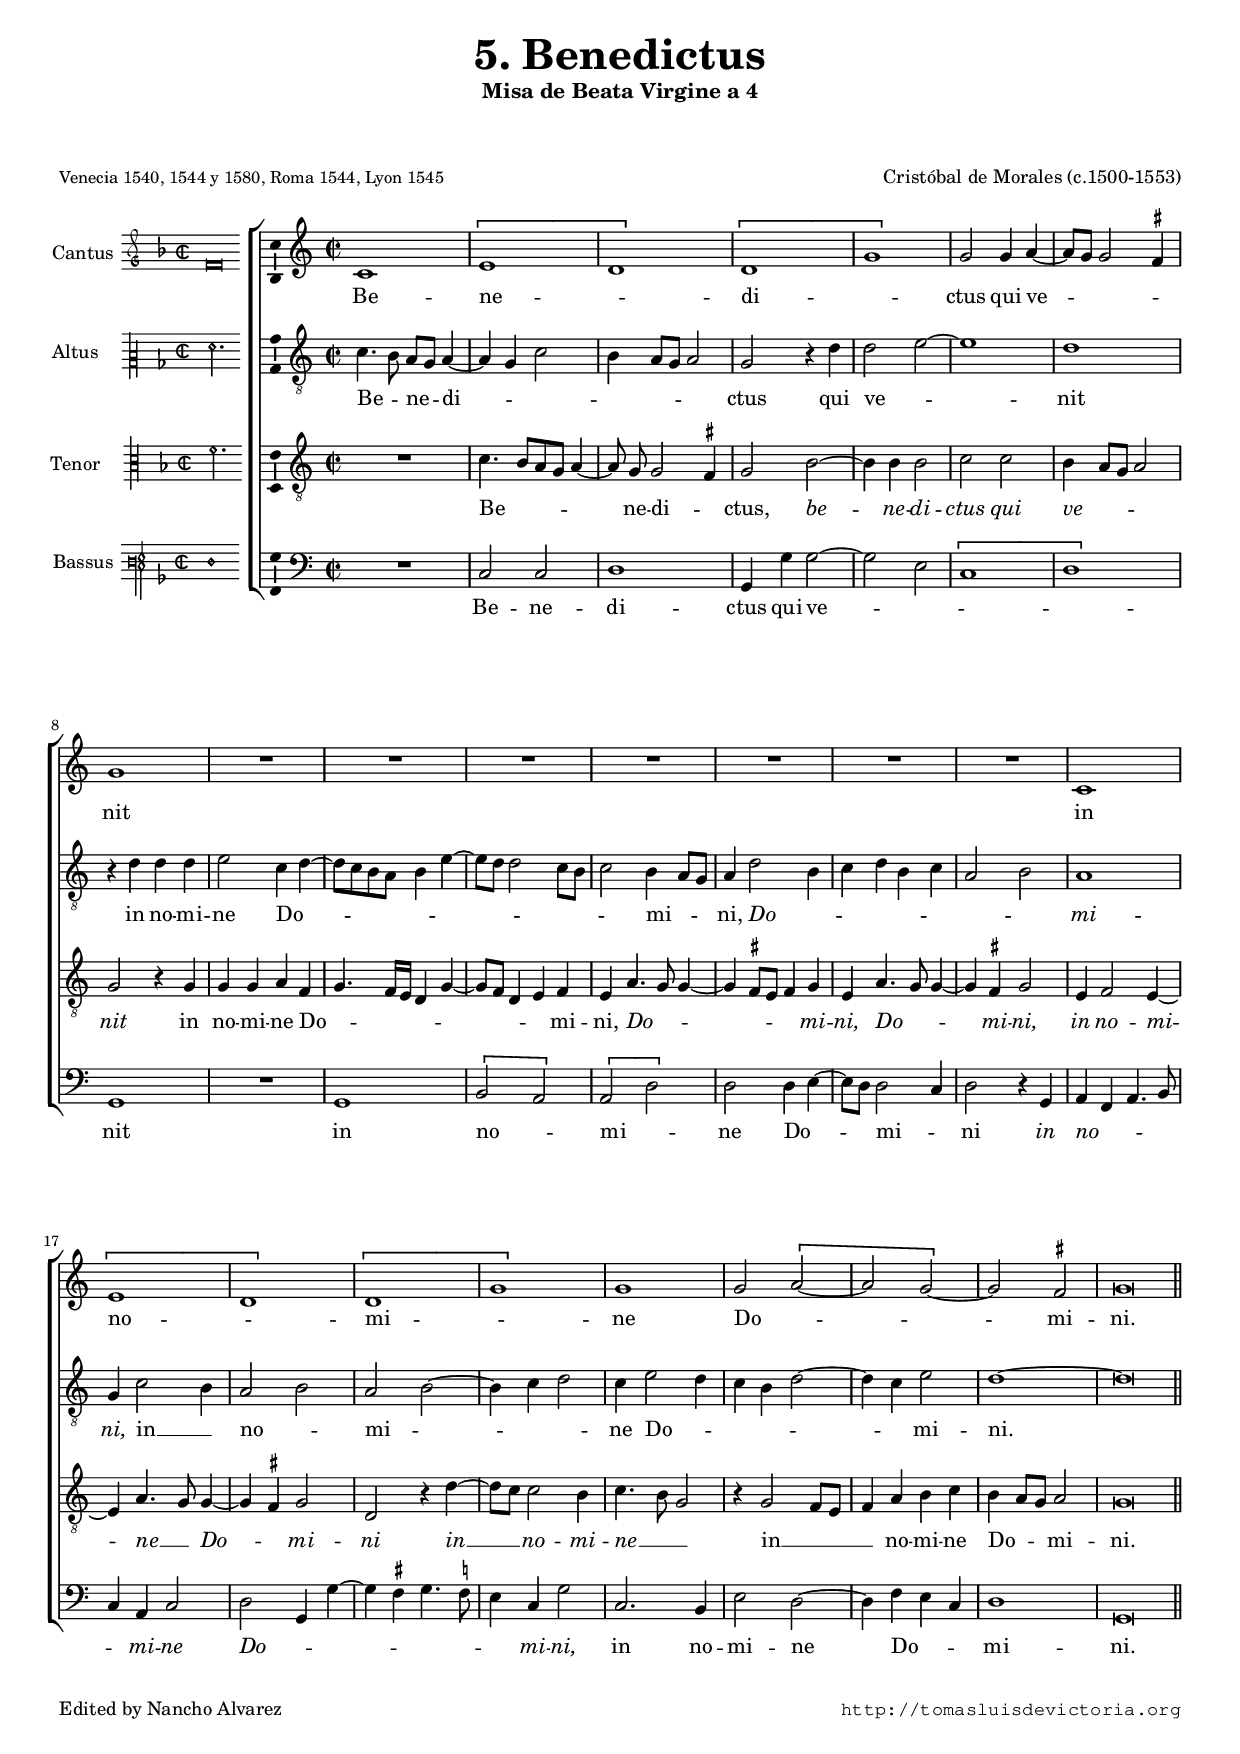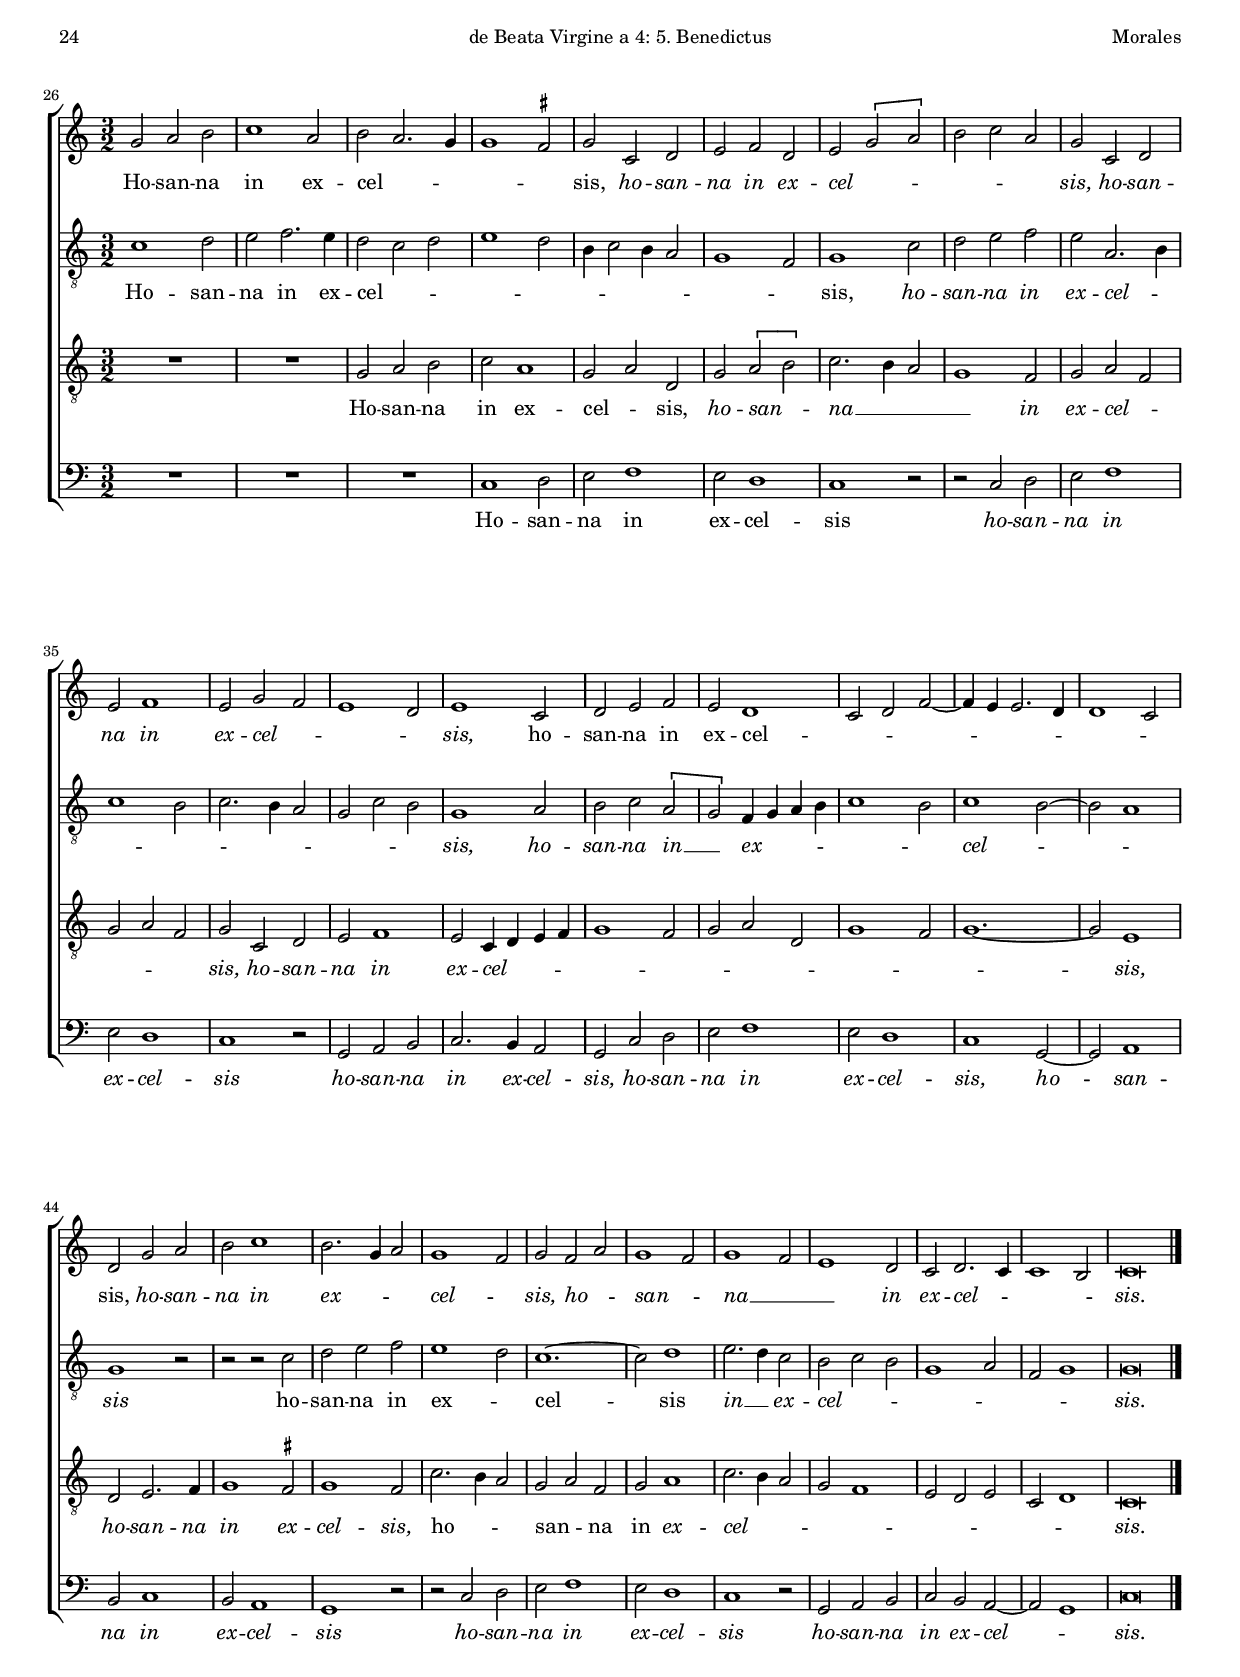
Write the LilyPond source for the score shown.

\version "2.18.0"

#(set-default-paper-size "a4")
#(set-global-staff-size 16.3)
#(ly:set-option 'point-and-click #f)
%mobile -s15.3 -i3.2

italicas=\override LyricText.font-shape = #'italic
rectas=\override LyricText.font-shape = #'upright
ss=\once \set suggestAccidentals = ##t
incipitwidth = 20
mtempo={\tempo 4 = 100}
mtempob={\tempo 4 = 50}

htitle="de Beata Virgine a 4: 5. Benedictus"
hcomposer="Morales"

\header {
	title=\markup{\fontsize #3 "5. Benedictus"}
	subtitle="Misa de Beata Virgine a 4"
	subsubtitle=\markup{\null \vspace #2 }
	composer="Cristóbal de Morales (c.1500-1553)"
        pdfauthor=\composer
	%opus="(-)"
	poet=\markup{\smaller "Venecia 1540, 1544 y 1580, Roma 1544, Lyon 1545" }
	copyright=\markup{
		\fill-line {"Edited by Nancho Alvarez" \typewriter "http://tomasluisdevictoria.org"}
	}
%	tagline=""
}


global={
  \override Score.TimeSignature.break-visibility=#end-of-line-invisible
  \key f \major \time 2/2  \skip 1*25 \bar "||" \time 3/2 \break
		\skip 1*3/2*29 \bar "|."
}

cantus={
	f'1 |
	\[a' |
	g'\] |
	\[g' |
%5
	c''\] |
	c''2 c''4 d'' ~ |
	d''8 c'' c''2 \ss b'4 |
	c''1 |
	R1*4/4 |
%10
	R1*4/4 |
	R1*4/4 |
	R1*4/4 |
	R1*4/4 |
	R1*4/4 |
%15
	R1*4/4 |
	f'1 |
	\[a' |
	g'\] |
	\[g' |
%20
	c''\] |
	c'' |
	c''2 \[d'' ~ |
	d'' c'' ~ \]
	c'' \ss b' |
%25
	c''\breve*1/2
	c''2 d'' e'' |
	f''1 d''2 |
	e'' d''2. c''4 |
	c''1 \ss b'2 |
%30
	c'' f' g' |
	a' bes' g' |
	a' \[c'' d''\] |
	e'' f'' d'' |
	c'' f' g' |
%35
	a' bes'1 |
	a'2 c'' bes' |
	a'1 g'2 |
	a'1 f'2 |
	g' a' bes' |
%40
	a' g'1 |
	f'2 g' bes' ~ |
	bes'4 a' a'2. g'4 |
	g'1 f'2 |
	g' c'' d'' |
%45
	e'' f''1 |
	e''2. c''4 d''2 |
	c''1 bes'2 |
	c'' bes' d'' |
	c''1 bes'2 |
%50
	c''1 bes'2 |
	a'1 g'2 |
	f' g'2. f'4 |
	f'1 e'2 |
	f'\breve*3/4
}

altus={
	f'4. e'8 d' c' d'4 ~ |
	d' c' f'2 |
	e'4 d'8 c' d'2 |
	c' r4 g' |
%5
	g'2 a' ~ |
	a'1 |
	g' |
	r4 g' g' g' |
	a'2 f'4 g' ~ |
%10
	g'8 f' e' d' e'4 a' ~ |
	a'8 g' g'2 f'8 e' |
	f'2 e'4 d'8 c' |
	d'4 g'2 e'4 |
	f' g' e' f' |
%15
	d'2 e' |
	d'1 |
	c'4 f'2 e'4 |
	d'2 e' |
	d' e' ~ |
%20
	e'4 f' g'2 |
	f'4 a'2 g'4 |
	f' e' g'2 ~ |
	g'4 f' a'2 |
	g'1 ~ |
%25
	g'\breve*1/2
	f'1 g'2 |
	a' bes'2. a'4 |
	g'2 f' g' |
	a'1 g'2 |
%30
	e'4 f'2 e'4 d'2 |
	c'1 bes2 |
	c'1 f'2 |
	g' a' bes' |
	a' d'2. e'4 |
%35
	f'1 e'2 |
	f'2. e'4 d'2 |
	c' f' e' |
	c'1 d'2 |
	e' f' \[d' |
%40
	c'\] bes4 c' d' e' |
	f'1 e'2 |
	f'1 e'2 ~ |
	e' d'1 |
	c' r2 |
%45
	r r f' |
	g' a' bes' |
	a'1 g'2 |
	f'1. ~ |
	f'2 g'1 |
%50
	a'2. g'4 f'2 |
	e' f' e' |
	c'1 d'2 |
	bes c'1 |
	c'\breve*3/4
}

tenor={
	R1*4/4 |
	f'4.  e'8[ d' c'] d'4 ~ |
	\set Staff.autoBeaming = ##f
	d'8 c' c'2 \ss b4 |
	\set Staff.autoBeaming = ##t
	c'2 e' ~ |
%5
	e'4 e' e'2 |
	f' f' |
	e'4 d'8 c' d'2 |
	c' r4 c' |
	c' c' d' bes |
%10
	c'4. bes16 a g4 c' ~ |
	c'8 bes g4 a bes |
	a d'4. c'8 c'4 ~ |
	c' \ss b8 a b4 c' |
	a d'4. c'8 c'4 ~ |
%15
	c' \ss b c'2 |
	a4 bes2 a4 ~ |
	a d'4. c'8 c'4 ~ |
	c' \ss b c'2 |
	g r4 g' ~ |
%20
	g'8 f' f'2 e'4 |
	f'4. e'8 c'2 |
	r4 c'2 bes8 a |
	bes4 d' e' f' |
	e' d'8 c' d'2 |
%25
	c'\breve*1/2
	R1*3/2 |
	R1*3/2 |
	c'2 d' e' |
	f' d'1 |
%30
	c'2 d' g |
	c' \[d' e'\] |
	f'2. e'4 d'2 |
	c'1 bes2 |
	c' d' bes |
%35
	c' d' bes |
	c' f g |
	a bes1 |
	a2 f4 g a bes |
	c'1 bes2 |
%40
	c' d' g |
	c'1 bes2 |
	c'1. ~ |
	c'2 a1 |
	g2 a2. bes4 |
%45
	c'1 \ss b2 |
	c'1 bes2 |
	f'2. e'4 d'2 |
	c' d' bes |
	c' d'1 |
%50
	f'2. e'4 d'2 |
	c' bes1 |
	a2 g a |
	f g1 |
	f\breve*3/4
}

bassus={
	R1*4/4 |
	f2 f |
	g1 |
	c4 c' c'2 ~ |
%5
	c' a |
	\[f1 |
	g\] |
	c |
	R1*4/4 |
%10
	c1 |
	\[e2 d\] |
	\[d g\]
	g g4 a ~ |
	a8 g g2 f4 |
%15
	g2 r4 c |
	d bes, d4. e8 |
	f4 d f2 |
	g c4 c' ~ |
	c' \ss b c'4. \ss bes8 |
%20
	a4 f c'2 |
	f2. e4 |
	a2 g ~ |
	g4 bes a f |
	g1 |
%25
	c\breve*1/2
	R1*3/2 |
	R1*3/2 |
	R1*3/2 |
	f1 g2 |
%30
	a bes1 |
	a2 g1 |
	f r2 |
	r f g |
	a bes1 |
%35
	a2 g1 |
	f r2 |
	c d e |
	f2. e4 d2 |
	c f g |
%40
	a bes1 |
	a2 g1 |
	f c2 ~ |
	c d1 |
	e2 f1 |
%45
	e2 d1 |
	c r2 |
	r f g |
	a bes1 |
	a2 g1 |
%50
	f r2 |
	c d e |
	f e d ~ |
	d c1 |
	f\breve*3/4
}

textocantus=\lyricmode{
Be -- ne -- _ di -- _ ctus
qui ve -- _ _ _ _ nit
in no -- _ mi -- _ ne Do -- _ _ _ _ mi -- ni.
Ho -- san -- na in ex -- cel -- _ _ _ _ sis,
\italicas
ho -- san -- na in ex -- cel -- _ _ _ _ _ sis,
ho -- san -- na in ex -- cel -- _ _ _ sis,
\rectas
ho -- san -- na in ex -- cel -- _ _ _ _ _ _ _ _ _ sis,
\italicas
ho -- san -- na in ex -- _ _ cel -- _ sis,
ho -- _ san -- _ na __ _ _ in ex -- cel -- _ _ _ sis.
}

textoaltus=\lyricmode{
Be -- _ ne -- _ di -- _ _ _ _ _ _ _ ctus
qui ve -- _ _ nit
in no -- mi -- ne Do -- _ _ _ _ _ _ _ _ _ _ _ _ _ mi -- _ _ ni,
\italicas
Do -- _ _ _ _ _ _ _ mi -- ni,
\rectas
in __ _ no -- _ mi -- _ _ _ _ ne Do -- _ _ _ _ _ _ mi -- ni. _
Ho -- san -- na in ex -- cel -- _ _ _ _ _ _ _ _ _ _ sis,
\italicas
ho -- san -- na in ex -- cel -- _ _ _ _ _ _ _ _ _ sis,
ho -- san -- na in __ _ ex -- _ _ _ _ _ cel -- _ _ _ sis
\rectas
ho -- san -- na in ex -- _ cel -- _ sis
\italicas
in __ _ ex -- cel -- _ _ _ _ _ _ sis.
}

textotenor=\lyricmode{
Be -- _ _ _ _ _ ne -- di -- _ ctus,
\italicas
be -- _ ne -- di -- ctus qui ve -- _ _ _ nit
\rectas
in no -- mi -- ne Do -- _ _ _ _ _ _ _ _ _ mi -- ni,
\italicas
Do -- _ _ _ _ _ _ mi -- ni,
Do -- _ _ _ mi -- ni,
in no -- mi -- _ ne __ _ Do -- _ _ mi -- ni
in __ _ _ no -- mi -- ne __ _ _ 
\rectas
in __ _ _ _ no -- mi -- ne Do -- _ _ mi -- ni.
Ho -- san -- na in ex -- cel -- _ sis,
\italicas
ho -- san -- _ na __ _ _ _ in ex -- cel -- _ _ _ _ sis,
ho -- san -- na in ex -- cel -- _ _ _ _ _ _ _ _ _ _ _ _ sis,
ho -- san -- na in ex -- cel -- sis,
\rectas
ho -- _ _ san -- _ na in 
\italicas
ex -- cel -- _ _ _ _ _ _ _ _ _ sis.
}

textobassus=\lyricmode{
Be -- ne -- di -- ctus qui ve -- _ _ _ _ nit
in no -- _ mi -- _ ne Do -- _ _ _ mi -- _ ni
\italicas
in no -- _ _ _ _ mi -- ne Do -- _ _ _ _ _ _ _ mi -- ni,
\rectas
in no -- mi -- ne _ Do -- _ _ mi -- ni.
Ho -- san -- na in ex -- cel -- sis
\italicas
ho -- san -- na in ex -- cel -- sis
ho -- san -- na in ex -- cel -- sis,
ho -- san -- na in ex -- cel -- sis,
ho -- _ san -- na in ex -- cel -- sis
ho -- san -- na in ex -- cel -- sis
ho -- san -- na in ex -- cel -- _ _ sis.
}

incipitcantus=\markup{
	\score{
		{ 
		\set Staff.instrumentName="Cantus "
		\override NoteHead.style = #'neomensural
		\override Staff.TimeSignature.style = #'neomensural
		\cadenzaOn 
		\clef "petrucci-g"
		\key f \major
		\time 2/2
                f'\breve
		} 

	\layout { line-width=\incipitwidth indent = 0 }
	}
}

incipitaltus=\markup{
	\score{
		{ 
		\set Staff.instrumentName="Altus    "
		\override NoteHead.style = #'neomensural 
		\override Staff.TimeSignature.style = #'neomensural
		\cadenzaOn 
		\clef "petrucci-c2"
		\key f \major
		\time 2/2
                f'2.
		} 
	\layout { line-width=\incipitwidth indent = 0 }
	}
}


incipittenor=\markup{
	\score{
		{ 
		\set Staff.instrumentName="Tenor    "
		\override NoteHead.style = #'neomensural 
		\override Staff.TimeSignature.style = #'neomensural
		\cadenzaOn 
		\clef "petrucci-c3"
		\key f \major
		\time 2/2
                f'2.
		} 
	\layout { line-width=\incipitwidth indent=0 }
	}
}

incipitbassus=\markup{
	\score{
		{ 
		\set Staff.instrumentName="Bassus "
		\override NoteHead.style = #'neomensural
		\override Staff.TimeSignature.style = #'neomensural
		\cadenzaOn 
		\clef "petrucci-f3"
		\key f \major
		\time 2/2
                f1 % incipit mal en CSIC
		} 
	\layout { line-width=\incipitwidth indent = 0 }
	}
}

%\layout {
%       \context {\Voice
%               \remove Ligature_bracket_engraver
%               \consists Mensural_ligature_engraver
%       }
%       line-width=\incipitwidth
%       indent = 0
%}

\score {\transpose c' g{
\new ChoirStaff<<

	\new Staff <<\global
	\new Voice="v1" {
		\set Staff.instrumentName=\incipitcantus
		\clef "treble"
		\cantus }
	\new Lyrics \lyricsto "v1" {\textocantus }
	>>

	\new Staff <<\global
	\new Voice="v2" {
		\set Staff.instrumentName=\incipitaltus
		\clef "G_8"
		\altus }
	\new Lyrics \lyricsto "v2" {\textoaltus }
	>>
	
	\new Staff <<\global
	\new Voice="v3" {
		\set Staff.instrumentName=\incipittenor
		\clef "G_8"
		\tenor }
	\new Lyrics \lyricsto "v3" {\textotenor }
	>>
	
	\new Staff <<\global
	\new Voice="v4" {
		\set Staff.instrumentName=\incipitbassus
		\clef "bass"
		\bassus }
	\new Lyrics \lyricsto "v4" {\textobassus }
	>>
	
>>

	} % transpose

\layout{ 
	\context {\Lyrics 
		\override VerticalAxisGroup.staff-affinity = #UP
		\override VerticalAxisGroup.nonstaff-relatedstaff-spacing =
			#'((basic-distance . 0) (minimum-distance . 0) (padding . 1))
		\override LyricText.font-size = #1.2
		\override LyricHyphen.minimum-distance = #0.5
	}
	\context {\Score 
		tempoHideNote = ##t
		\override BarNumber.padding = #2 
	}
	\context {\Voice 
		melismaBusyProperties = #'()
		%autoBeaming = ##f
	}
	\context {\Staff 
                %\RemoveEmptyStaves
                %\override VerticalAxisGroup.remove-first = ##t
		\override VerticalAxisGroup.staff-staff-spacing =
			#'((basic-distance . 11) (minimum-distance . 0) (padding . 1))
		\consists Ambitus_engraver 
		\override LigatureBracket.padding = #1
	}
}

%\midi { \mtempo }

}


\paper{
	evenHeaderMarkup=\markup  \fill-line { \fromproperty #'page:page-number-string \htitle \hcomposer }
	oddHeaderMarkup= \markup  \fill-line { \on-the-fly #not-first-page \hcomposer \on-the-fly #not-first-page \htitle \on-the-fly #not-first-page \fromproperty #'page:page-number-string }
	%system-count=20
	%page-count = 8
	ragged-last-bottom = ##f
	indent=3.4\cm
	system-system-spacing =
	#'((basic-distance . 20) (minimum-distance . 0) (padding . 5))
	top-system-spacing = % header
	#'((basic-distance . 10) (minimum-distance . 0) (padding . 0))
	last-bottom-spacing = % footer
	#'((basic-distance . 12) (minimum-distance . 0) (padding . 0))
	markup-system-spacing.padding = #2.5

first-page-number=23

first-page-number=23
}